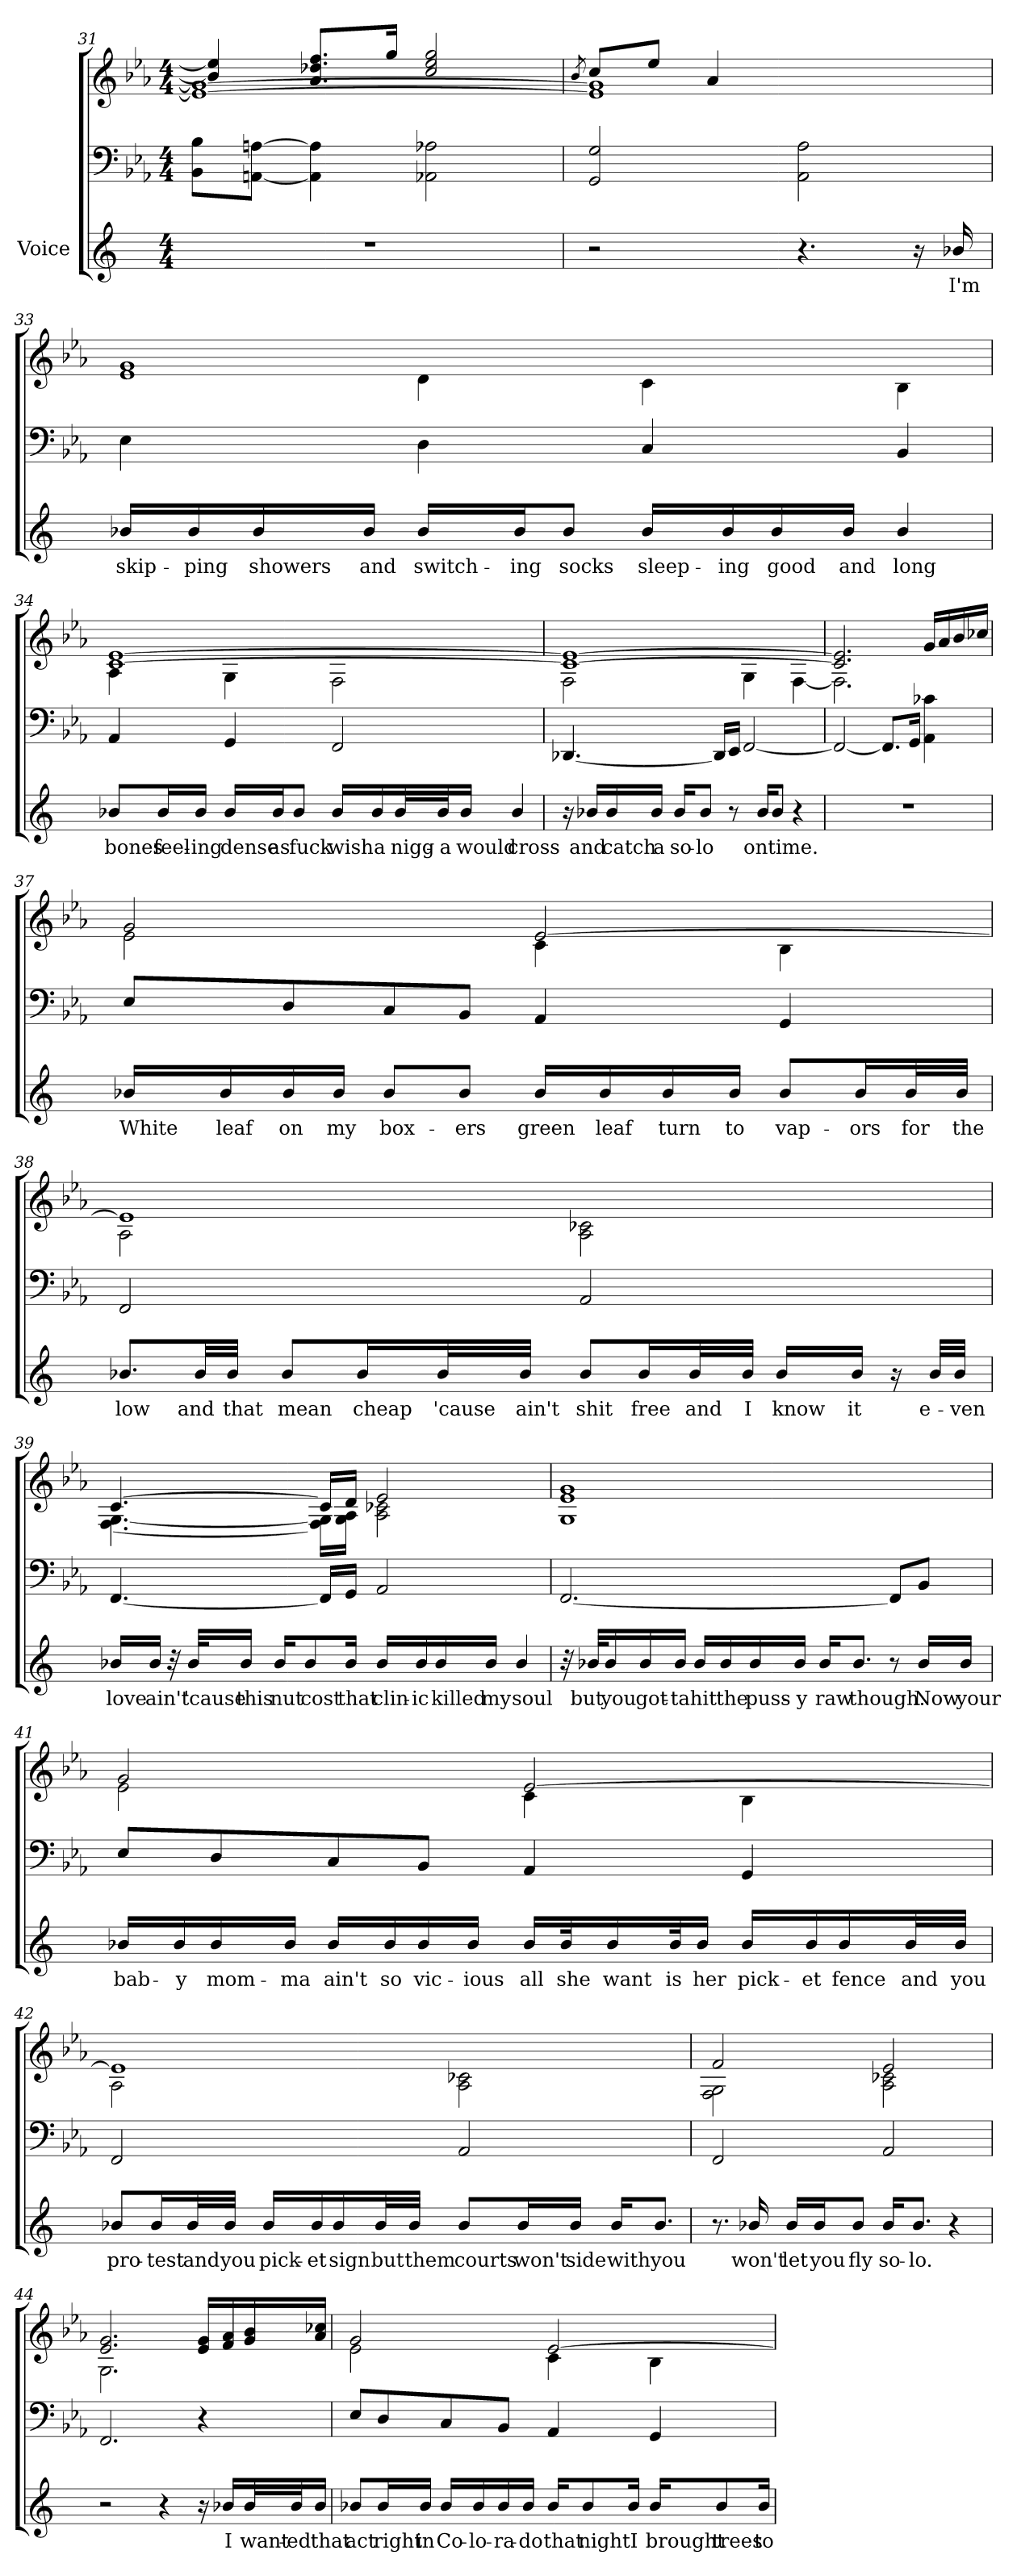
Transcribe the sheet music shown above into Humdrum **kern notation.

**kern	**text	**kern	**kern
*part2	*part2	*part1	*part1
*staff3	*staff3	*staff2	*staff1
*I"Voice	*	*	*
*clefG2	*	*clefF4	*clefG2
*k[]	*	*k[b-e-a-]	*k[b-e-a-]
*M4/4	*	*M4/4	*M4/4
=31	=31	=31	=31
*	*	*	*^
1r	.	8BB-\ 8B-\L	1e-_ 1g_	4b-/] 4ee-/]
.	.	[8AAn\ [8An\J	.	.
.	.	4AA\] 4A\]	.	8.a-/ 8.dd-X/ 8.ff/L
.	.	.	.	16gg/Jk
.	.	2AA-X\ 2A-X\	.	2cc/ 2ee-/ 2gg/
!!LO:LB:g=z	!!
=32	=32	=32	=32	=32
.	.	.	.	8qb-/
2r	.	2GG/ 2G/	1e-] 1g]	8cc/L
.	.	.	.	8ee-/J
.	.	.	.	4a-/
4.r	.	2AA-\ 2A-\	.	2ryy
16r	.	.	.	.
!	!LO:LY:b	!	!	!
16b-Xi/	I'm	.	.	.
=33	=33	=33	=33	=33
!	!LO:LY:b	!	!	!
16b-Xi/LL	skip-	4E-\	1e- 1g	4ryy
!	!LO:LY:b	!	!	!
16b-i/	-ping	.	.	.
!	!LO:LY:b	!	!	!
16b-i/	showers	.	.	.
!	!LO:LY:b	!	!	!
16b-i/JJ	and	.	.	.
!	!LO:LY:b	!	!	!
16b-i/LL	switch-	4D\	.	4d\
!	!LO:LY:b	!	!	!
16b-i/J	-ing	.	.	.
!	!LO:LY:b	!	!	!
8b-i/J	socks	.	.	.
!	!LO:LY:b	!	!	!
16b-i/LL	sleep-	4C/	.	4c\
!	!LO:LY:b	!	!	!
16b-i/	-ing	.	.	.
!	!LO:LY:b	!	!	!
16b-i/	good	.	.	.
!	!LO:LY:b	!	!	!
16b-i/JJ	and	.	.	.
!	!LO:LY:b	!	!	!
4b-i/	long	4BB-/	.	4B-\
!!LO:PB:g=z	!!
=34	=34	=34	=34	=34
!	!LO:LY:b	!	!	!
8b-Xi/L	bones	4AA-/	[1c [1e-	4A-\
!	!LO:LY:b	!	!	!
16b-i/L	feel-	.	.	.
!	!LO:LY:b	!	!	!
16b-i/JJ	-ing	.	.	.
!	!LO:LY:b	!	!	!
16b-i/LL	dense	4GG/	.	4G\
!	!LO:LY:b	!	!	!
16b-i/J	as	.	.	.
!	!LO:LY:b	!	!	!
8b-i/J	fuck	.	.	.
!	!LO:LY:b	!	!	!
16b-i/LL	wish	2FF/	.	2F\
!	!LO:LY:b	!	!	!
16b-i/	a	.	.	.
!	!LO:LY:b	!	!	!
32b-i/L	nigg-	.	.	.
!	!LO:LY:b	!	!	!
32b-i/J	-a	.	.	.
!	!LO:LY:b	!	!	!
16b-i/JJ	would	.	.	.
!	!LO:LY:b	!	!	!
4b-i/	cross	.	.	.
=35	=35	=35	=35	=35
16r	.	[4.DD-X/	1c_ 1e-_	2F\
!	!LO:LY:b	!	!	!
16b-Xi/LL	and	.	.	.
!	!LO:LY:b	!	!	!
16b-i/	catch	.	.	.
!	!LO:LY:b	!	!	!
16b-i/JJ	a	.	.	.
!	!LO:LY:b	!	!	!
16b-i/KL	so-	.	.	.
!	!LO:LY:b	!	!	!
8b-i/J	-lo	.	.	.
.	.	16DD-/LL]	.	.
8r	.	16EE-/JJ	.	.
.	.	[2FF/	.	4G\
!	!LO:LY:b	!	!	!
16b-i/KL	on	.	.	.
!	!LO:LY:b	!	!	!
8b-i/J	time.	.	.	.
4r	.	.	.	[4F\
=36	=36	=36	=36	=36
1r	.	2FF/_	2.c/] 2.e-/]	2.F\]
.	.	8.FF/L]	.	.
.	.	16GG/Jk	.	.
.	.	4AA-\ 4c-X\	16g/LL	4ryy
.	.	.	16a-/	.
.	.	.	16b-/	.
.	.	.	16cc-X/JJ	.
!!LO:LB:g=z	!!
=37	=37	=37	=37	=37
!	!LO:LY:b	!	!	!
16b-Xi/LL	White	8E-/L	2g/	2e-\
!	!LO:LY:b	!	!	!
16b-i/	leaf	.	.	.
!	!LO:LY:b	!	!	!
16b-i/	on	8D/	.	.
!	!LO:LY:b	!	!	!
16b-i/JJ	my	.	.	.
!	!LO:LY:b	!	!	!
8b-i/L	box-	8C/	.	.
!	!LO:LY:b	!	!	!
8b-i/J	-ers	8BB-/J	.	.
!	!LO:LY:b	!	!	!
16b-i/LL	green	4AA-/	[2e-/	4c\
!	!LO:LY:b	!	!	!
16b-i/	leaf	.	.	.
!	!LO:LY:b	!	!	!
16b-i/	turn	.	.	.
!	!LO:LY:b	!	!	!
16b-i/JJ	to	.	.	.
!	!LO:LY:b	!	!	!
8b-i/L	vap-	4GG/	.	4B-\
!	!LO:LY:b	!	!	!
16b-i/L	-ors	.	.	.
!	!LO:LY:b	!	!	!
32b-i/L	for	.	.	.
!	!LO:LY:b	!	!	!
32b-i/JJJ	the	.	.	.
!!LO:LB:g=z	!!
=38	=38	=38	=38	=38
!	!LO:LY:b	!	!	!
8.b-Xi/L	low	2FF/	1e-]	2A-\
!	!LO:LY:b	!	!	!
32b-i/LL	and	.	.	.
!	!LO:LY:b	!	!	!
32b-i/JJJ	that	.	.	.
!	!LO:LY:b	!	!	!
8b-i/L	mean	.	.	.
!	!LO:LY:b	!	!	!
16b-i/L	cheap	.	.	.
!	!LO:LY:b	!	!	!
32b-i/L	'cause	.	.	.
!	!LO:LY:b	!	!	!
32b-i/JJJ	ain't	.	.	.
!	!LO:LY:b	!	!	!
8b-i/L	shit	2AA-/	.	2A-\ 2c-X\
!	!LO:LY:b	!	!	!
16b-i/L	free	.	.	.
!	!LO:LY:b	!	!	!
32b-i/L	and	.	.	.
!	!LO:LY:b	!	!	!
32b-i/JJJ	I	.	.	.
!	!LO:LY:b	!	!	!
16b-i/LL	know	.	.	.
!	!LO:LY:b	!	!	!
16b-i/JJ	it	.	.	.
16r	.	.	.	.
!	!LO:LY:b	!	!	!
32b-i/LLL	e-	.	.	.
!	!LO:LY:b	!	!	!
32b-i/JJJ	-ven	.	.	.
!!LO:LB:g=z	!!
=39	=39	=39	=39	=39
!	!LO:LY:b	!	!	!
16b-Xi/LL	love	[4.FF/	[4.c/	[4.F\ [4.G\
!	!LO:LY:b	!	!	!
16b-i/JJ	ain't	.	.	.
32r	.	.	.	.
!	!LO:LY:b	!	!	!
32b-i/KLL	'cause	.	.	.
!	!LO:LY:b	!	!	!
16b-i/JJ	this	.	.	.
!	!LO:LY:b	!	!	!
16b-i/KL	nut	.	.	.
!	!LO:LY:b	!	!	!
8b-i/	cost	.	.	.
.	.	16FF/LL]	16c/LL]	16F\] 16G\]LL
!	!LO:LY:b	!	!	!
16b-i/Jk	that	16GG/JJ	16d/JJ	16G\ 16A-\JJ
!	!LO:LY:b	!	!	!
16b-i/LL	clin-	2AA-/	2e-/	2A-\ 2c-X\
!	!LO:LY:b	!	!	!
16b-i/	-ic	.	.	.
!	!LO:LY:b	!	!	!
16b-i/	killed	.	.	.
!	!LO:LY:b	!	!	!
16b-i/JJ	my	.	.	.
!	!LO:LY:b	!	!	!
4b-i/	soul	.	.	.
=40	=40	=40	=40	=40
32r	.	[2.FF/	1g	1G 1e-
!	!LO:LY:b	!	!	!
32b-Xi/KLL	but	.	.	.
!	!LO:LY:b	!	!	!
16b-i/	you	.	.	.
!	!LO:LY:b	!	!	!
16b-i/	got-	.	.	.
!	!LO:LY:b	!	!	!
16b-i/JJ	-ta	.	.	.
!	!LO:LY:b	!	!	!
16b-i/LL	hit	.	.	.
!	!LO:LY:b	!	!	!
16b-i/	the	.	.	.
!	!LO:LY:b	!	!	!
16b-i/	puss-	.	.	.
!	!LO:LY:b	!	!	!
16b-i/JJ	-y	.	.	.
!	!LO:LY:b	!	!	!
16b-i/KL	raw	.	.	.
!	!LO:LY:b	!	!	!
8.b-i/J	though.	.	.	.
8r	.	8FF/L]	.	.
!	!LO:LY:b	!	!	!
16b-i/LL	Now	8BB-/J	.	.
!	!LO:LY:b	!	!	!
16b-i/JJ	your	.	.	.
!!LO:PB:g=z	!!
=41	=41	=41	=41	=41
!	!LO:LY:b	!	!	!
16b-Xi/LL	bab-	8E-/L	2g/	2e-\
!	!LO:LY:b	!	!	!
16b-i/	-y	.	.	.
!	!LO:LY:b	!	!	!
16b-i/	mom-	8D/	.	.
!	!LO:LY:b	!	!	!
16b-i/JJ	-ma	.	.	.
!	!LO:LY:b	!	!	!
16b-i/LL	ain't	8C/	.	.
!	!LO:LY:b	!	!	!
16b-i/	so	.	.	.
!	!LO:LY:b	!	!	!
16b-i/	vic-	8BB-/J	.	.
!	!LO:LY:b	!	!	!
16b-i/JJ	-ious	.	.	.
!	!LO:LY:b	!	!	!
16b-i/LL	all	4AA-/	[2e-/	4c\
!	!LO:LY:b	!	!	!
32b-i/K	she	.	.	.
!	!LO:LY:b	!	!	!
16b-i/	want	.	.	.
!	!LO:LY:b	!	!	!
32b-i/K	is	.	.	.
!	!LO:LY:b	!	!	!
16b-i/JJ	her	.	.	.
!	!LO:LY:b	!	!	!
16b-i/LL	pick-	4GG/	.	4B-\
!	!LO:LY:b	!	!	!
16b-i/	-et	.	.	.
!	!LO:LY:b	!	!	!
16b-i/	fence	.	.	.
!	!LO:LY:b	!	!	!
32b-i/L	and	.	.	.
!	!LO:LY:b	!	!	!
32b-i/JJJ	you	.	.	.
!!LO:LB:g=z	!!
=42	=42	=42	=42	=42
!	!LO:LY:b	!	!	!
8b-Xi/L	pro-	2FF/	1e-]	2A-\
!	!LO:LY:b	!	!	!
16b-i/L	-test	.	.	.
!	!LO:LY:b	!	!	!
32b-i/L	and	.	.	.
!	!LO:LY:b	!	!	!
32b-i/JJJ	you	.	.	.
!	!LO:LY:b	!	!	!
16b-i/LL	pick-	.	.	.
!	!LO:LY:b	!	!	!
16b-i/	-et	.	.	.
!	!LO:LY:b	!	!	!
16b-i/	sign	.	.	.
!	!LO:LY:b	!	!	!
32b-i/L	but	.	.	.
!	!LO:LY:b	!	!	!
32b-i/JJJ	them	.	.	.
!	!LO:LY:b	!	!	!
8b-i/L	courts	2AA-/	.	2A-\ 2c-X\
!	!LO:LY:b	!	!	!
16b-i/L	won't	.	.	.
!	!LO:LY:b	!	!	!
16b-i/JJ	side	.	.	.
!	!LO:LY:b	!	!	!
16b-i/KL	with	.	.	.
!	!LO:LY:b	!	!	!
8.b-i/J	you	.	.	.
=43	=43	=43	=43	=43
8.r	.	2FF/	2f/	2F\ 2G\
!	!LO:LY:b	!	!	!
16b-Xi/	won't	.	.	.
!	!LO:LY:b	!	!	!
16b-i/LL	let	.	.	.
!	!LO:LY:b	!	!	!
16b-i/J	you	.	.	.
!	!LO:LY:b	!	!	!
8b-i/J	fly	.	.	.
!	!LO:LY:b	!	!	!
16b-i/KL	so-	2AA-/	2e-/	2A-\ 2c-X\
!	!LO:LY:b	!	!	!
8.b-i/J	-lo.	.	.	.
4r	.	.	.	.
!!LO:LB:g=z	!!
=44	=44	=44	=44	=44
2r	.	2.FF/	2.e-/ 2.g/	2.G\
4r	.	.	.	.
16r	.	4r	16e-/ 16g/LL	4ryy
!	!LO:LY:b	!	!	!
16b-Xi/LL	I	.	16f/ 16a-/	.
!	!LO:LY:b	!	!	!
32b-i/L	want-	.	16g/ 16b-/	.
!	!LO:LY:b	!	!	!
32b-i/J	-ed	.	.	.
!	!LO:LY:b	!	!	!
16b-i/JJ	that	.	16a-/ 16cc-X/JJ	.
=45	=45	=45	=45	=45
!	!LO:LY:b	!	!	!
8b-Xi/L	act	8E-/L	2g/	2e-\
!	!LO:LY:b	!	!	!
16b-i/L	right	8D/	.	.
!	!LO:LY:b	!	!	!
16b-i/JJ	in	.	.	.
!	!LO:LY:b	!	!	!
16b-i/LL	Co-	8C/	.	.
!	!LO:LY:b	!	!	!
16b-i/	-lo-	.	.	.
!	!LO:LY:b	!	!	!
16b-i/	-ra-	8BB-/J	.	.
!	!LO:LY:b	!	!	!
16b-i/JJ	-do	.	.	.
!	!LO:LY:b	!	!	!
16b-i/KL	that	4AA-/	[2e-/	4c\
!	!LO:LY:b	!	!	!
8b-i/	night	.	.	.
!	!LO:LY:b	!	!	!
16b-i/Jk	I	.	.	.
!	!LO:LY:b	!	!	!
16b-i/KL	brought	4GG/	.	4B-\
!	!LO:LY:b	!	!	!
8b-i/	trees	.	.	.
!	!LO:LY:b	!	!	!
16b-i/Jk	to	.	.	.
*	*	*	*v	*v
=	=	=	=
*-	*-	*-	*-
